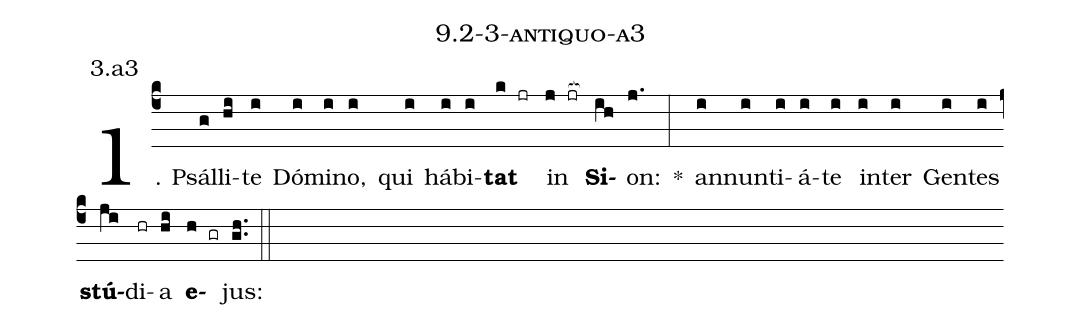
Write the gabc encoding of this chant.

name: 9.2-3-antiquo-a3;
annotation: 3.a3;
%%
(c4)1. Psál(g)li(hi)te(i) Dó(i)mi(i)no,(i) qui(i) há(i)bi(i)<b>tat</b>(k jr) in(j jr[ocb:1{]) <b>Si</b>(ih[ocb:0}])on:(j.) *(:) an(i)nun(i)ti(i)á(i)te(i) in(i)ter(i) Gen(i)tes(i) <b>stú</b>(ji)di(hr)a(hi) <b>e</b>(h gr)jus:(gh..) (::)


%E(i) u(i) o(ji) u(hi) a(h) e.(gh..) (::)
